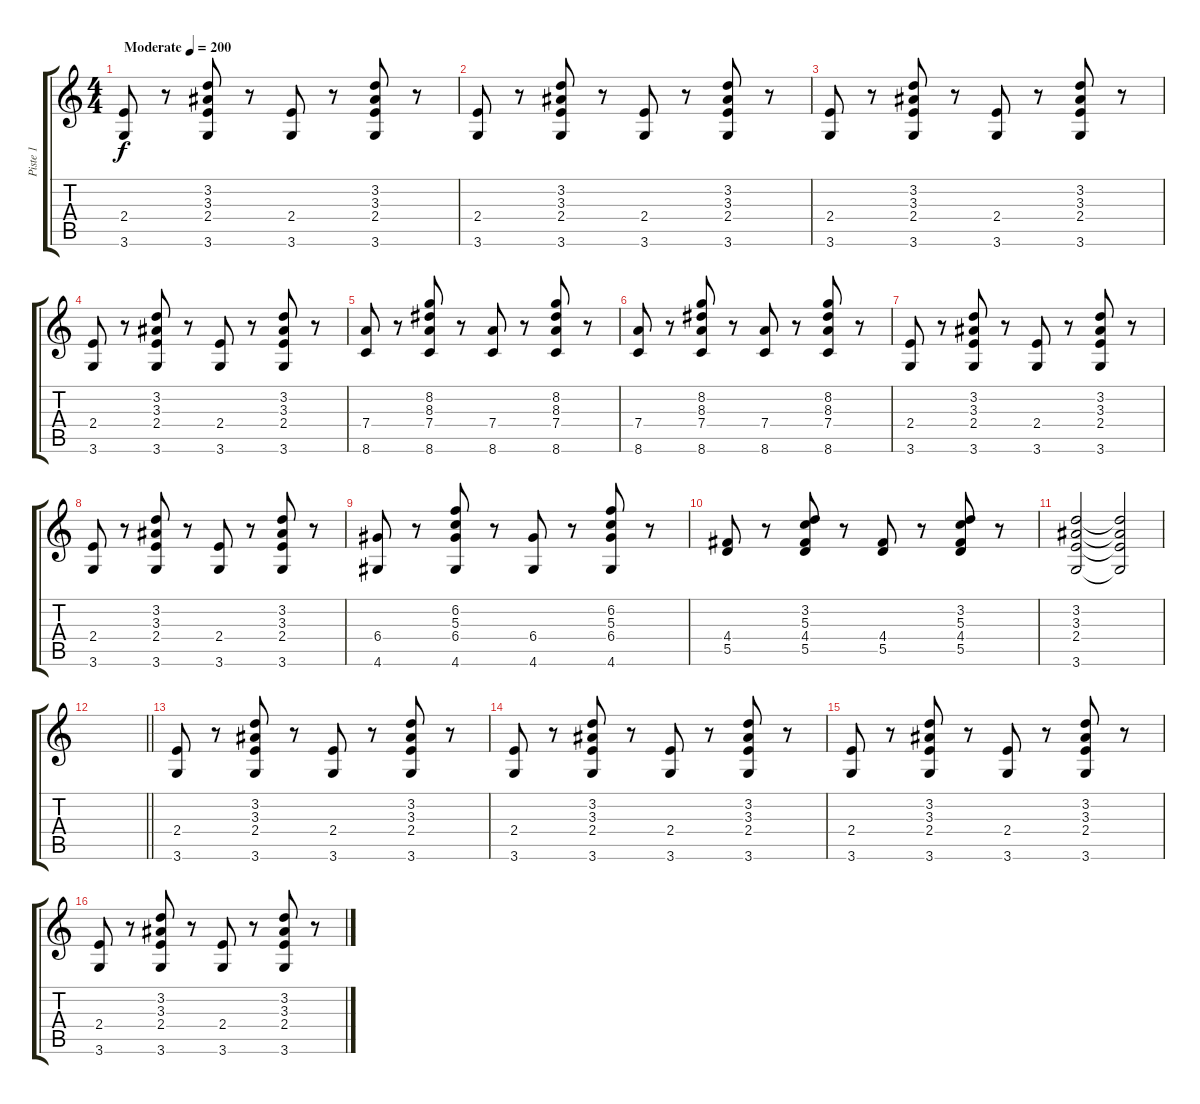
\track ("Piste 1" "Piste 1") {instrument electricguitarjazz}
\staff {score tabs}
\tuning (E4 B3 G3 D3 A2 E2) {hide}
\ts (4 4)
\tempo (200 "Moderate")
\clef g2
\ks c
(2.4 3.6).8{dy f instrument electricguitarjazz} r.8 (3.2 3.3 2.4 3.6).8 r.8 (2.4 3.6).8 r.8 (3.2 3.3 2.4 3.6).8 r.8 |
(2.4 3.6).8 r.8 (3.2 3.3 2.4 3.6).8 r.8 (2.4 3.6).8 r.8 (3.2 3.3 2.4 3.6).8 r.8 |
(2.4 3.6).8 r.8 (3.2 3.3 2.4 3.6).8 r.8 (2.4 3.6).8 r.8 (3.2 3.3 2.4 3.6).8 r.8 |
(2.4 3.6).8 r.8 (3.2 3.3 2.4 3.6).8 r.8 (2.4 3.6).8 r.8 (3.2 3.3 2.4 3.6).8 r.8 |
(7.4 8.6).8 r.8 (8.2 8.3 7.4 8.6).8 r.8 (7.4 8.6).8 r.8 (8.2 8.3 7.4 8.6).8 r.8 |
(7.4 8.6).8 r.8 (8.2 8.3 7.4 8.6).8 r.8 (7.4 8.6).8 r.8 (8.2 8.3 7.4 8.6).8 r.8 |
(2.4 3.6).8 r.8 (3.2 3.3 2.4 3.6).8 r.8 (2.4 3.6).8 r.8 (3.2 3.3 2.4 3.6).8 r.8 |
(2.4 3.6).8 r.8 (3.2 3.3 2.4 3.6).8 r.8 (2.4 3.6).8 r.8 (3.2 3.3 2.4 3.6).8 r.8 |
(6.4 4.6).8 r.8 (6.2 5.3 6.4 4.6).8 r.8 (6.4 4.6).8 r.8 (6.2 5.3 6.4 4.6).8 r.8 |
(4.4 5.5).8 r.8 (3.2 5.3 4.4 5.5).8 r.8 (4.4 5.5).8 r.8 (3.2 5.3 4.4 5.5).8 r.8 |
(3.2 3.3 2.4 3.6).2 (3.2{t} 3.3{t} 2.4{t} 3.6{t}).2 |
\barLineRight lightlight
|
(2.4 3.6).8 r.8 (3.2 3.3 2.4 3.6).8 r.8 (2.4 3.6).8 r.8 (3.2 3.3 2.4 3.6).8 r.8 |
(2.4 3.6).8 r.8 (3.2 3.3 2.4 3.6).8 r.8 (2.4 3.6).8 r.8 (3.2 3.3 2.4 3.6).8 r.8 |
(2.4 3.6).8 r.8 (3.2 3.3 2.4 3.6).8 r.8 (2.4 3.6).8 r.8 (3.2 3.3 2.4 3.6).8 r.8 |
(2.4 3.6).8 r.8 (3.2 3.3 2.4 3.6).8 r.8 (2.4 3.6).8 r.8 (3.2 3.3 2.4 3.6).8 r.8
